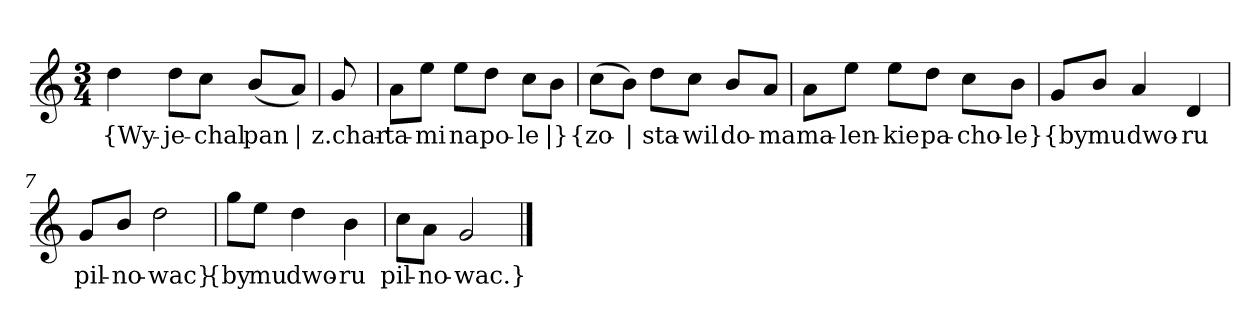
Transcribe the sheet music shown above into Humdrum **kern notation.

**kern	**text
*part1	*part1
*staff1	*staff1
*clefG2	*
*k[]	*
*M3/4	*
=	=
4dd	{Wy-
8dd\L	-je-
8cc\J	-chal
(8b/L	pan
8a/J)	|
=2y	=2y
8g	z.char-
=3	=3
8a\L	-ta-
8ee\J	-mi
8ee\L	na
8dd\J	po-
8cc\L	-le
8b\J	|}
=4y	=4y
(8cc\L	{zo-
8b\J)	|
8dd\L	-sta-
8cc\J	-wil
8b/L	do-
8a/J	-ma
=5	=5
8a\L	ma-
8ee\J	-len-
8ee\L	-kie
8dd\J	pa-
8cc\L	-cho-
8b\J	-le}
=6y	=6y
8g/L	{by
8b/J	mu
4a	dwo-
4d	-ru
=7	=7
8g/L	pil-
8b/J	-no-
2dd	-wac}
=8y	=8y
8gg\L	{by
8ee\J	mu
4dd	dwo-
4b	-ru
=9	=9
8cc\L	pil-
8a\J	-no-
2g	-wac.}
==	==
*-	*-
